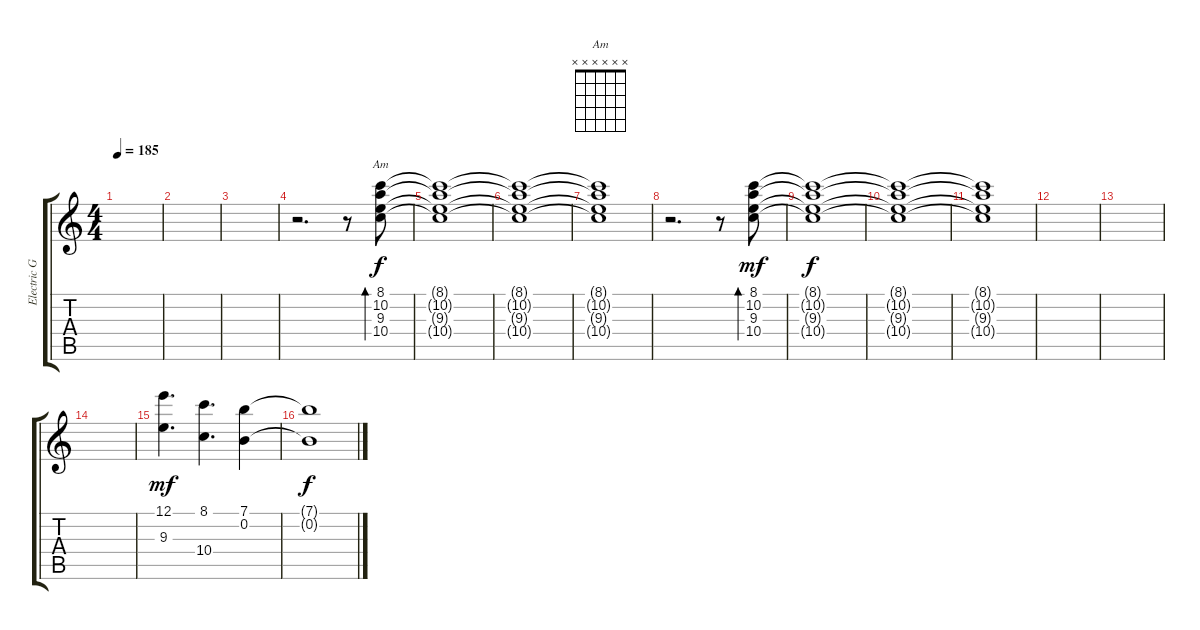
\track ("Electric Guitar" "Electric G") {instrument electricguitarclean}
\staff {score tabs}
\tuning (E4 B3 G3 D3 A2 E2) {hide}
\chord ("Am" x x x x x x) {firstfret 0}
\ts (4 4)
\tempo 185
\clef g2
\ks c
|
|
|
r.2{d} r.8 (8.1 10.2 9.3 10.4).8{bd 480 ch "Am"} |
(8.1{t} 10.2{t} 9.3{t} 10.4{t}).1{dy f} |
(8.1{t} 10.2{t} 9.3{t} 10.4{t}).1 |
(8.1{t} 10.2{t} 9.3{t} 10.4{t}).1 |
r.2{d} r.8 (8.1 10.2 9.3 10.4).8{bd 480 dy mf} |
(8.1{t} 10.2{t} 9.3{t} 10.4{t}).1{dy f} |
(8.1{t} 10.2{t} 9.3{t} 10.4{t}).1 |
(8.1{t} 10.2{t} 9.3{t} 10.4{t}).1 |
|
|
|
(12.1 9.3).4{d dy mf} (8.1 10.4).4{d} (7.1 0.2).4 |
(7.1{t} 0.2{t}).1{dy f}
